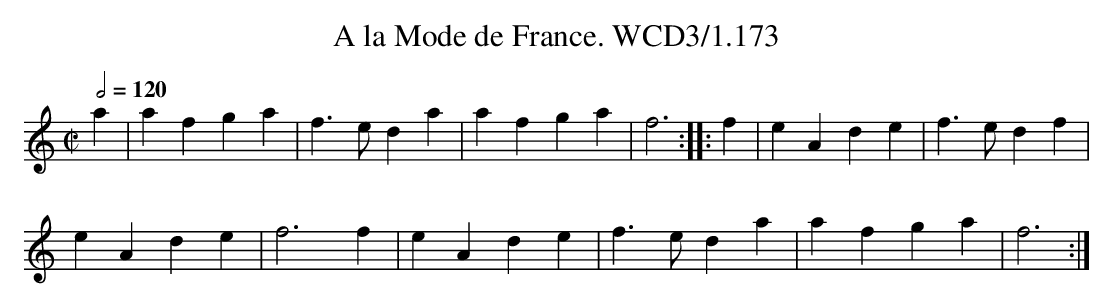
X:1
T:A la Mode de France. WCD3/1.173
M:C|
L:1/4
Q:1/2=120
K:Am
a|af ga|f3/e/ da|af ga|f3::f|eA de|f3/e/ df|
eA de|f3 f|eA de|f3/e/ da|af ga|f3:|
